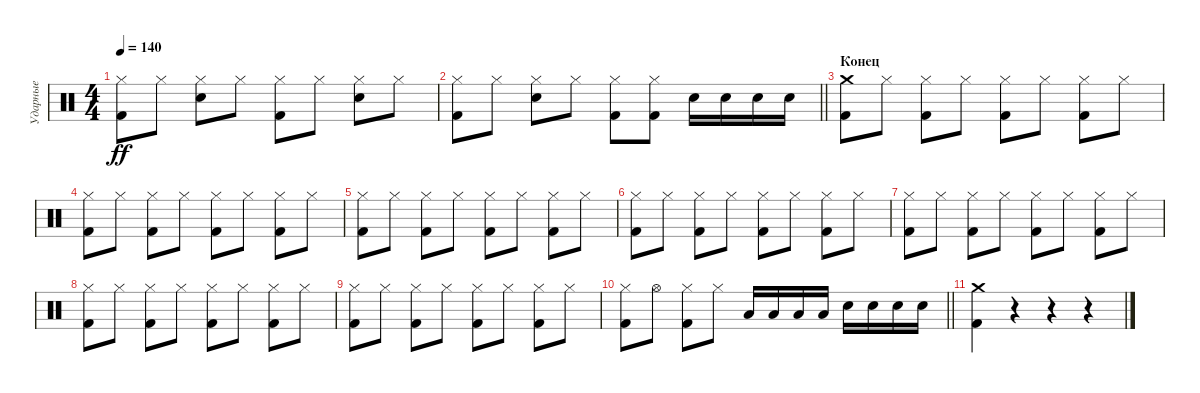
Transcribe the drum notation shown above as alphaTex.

\track ("Ударные" "Ударные") {solo instrument percussion}
\staff {score}
\articulation defaults
\ts (4 4)
\tempo 140
\clef neutral
\ks c
("Hi-Hat (closed)" "Kick (hit) 2").8{dy ff} "Hi-Hat (closed)".8 ("Hi-Hat (closed)" "Snare (hit) 2").8 "Hi-Hat (closed)".8 ("Hi-Hat (closed)" "Kick (hit) 2").8 "Hi-Hat (closed)".8 ("Hi-Hat (closed)" "Snare (hit) 2").8 "Hi-Hat (closed)".8 |
\barLineRight lightlight
("Hi-Hat (closed)" "Kick (hit) 2").8 "Hi-Hat (closed)".8 ("Hi-Hat (closed)" "Snare (hit) 2").8 "Hi-Hat (closed)".8 ("Hi-Hat (closed)" "Kick (hit) 2").8 ("Hi-Hat (closed)" "Kick (hit) 2").8 "Snare (hit) 2".16 "Snare (hit) 2".16 "Snare (hit) 2".16 "Snare (hit) 2".16 |
\section ("" "Конец")
("Crash medium (hit)" "Kick (hit) 2").8 "Hi-Hat (closed)".8 ("Hi-Hat (closed)" "Kick (hit) 2").8 "Hi-Hat (closed)".8 ("Hi-Hat (closed)" "Kick (hit) 2").8 "Hi-Hat (closed)".8 ("Hi-Hat (closed)" "Kick (hit) 2").8 "Hi-Hat (closed)".8 |
("Hi-Hat (closed)" "Kick (hit) 2").8 "Hi-Hat (closed)".8 ("Hi-Hat (closed)" "Kick (hit) 2").8 "Hi-Hat (closed)".8 ("Hi-Hat (closed)" "Kick (hit) 2").8 "Hi-Hat (closed)".8 ("Hi-Hat (closed)" "Kick (hit) 2").8 "Hi-Hat (closed)".8 |
("Hi-Hat (closed)" "Kick (hit) 2").8 "Hi-Hat (closed)".8 ("Hi-Hat (closed)" "Kick (hit) 2").8 "Hi-Hat (closed)".8 ("Hi-Hat (closed)" "Kick (hit) 2").8 "Hi-Hat (closed)".8 ("Hi-Hat (closed)" "Kick (hit) 2").8 "Hi-Hat (closed)".8 |
("Hi-Hat (closed)" "Kick (hit) 2").8 "Hi-Hat (closed)".8 ("Hi-Hat (closed)" "Kick (hit) 2").8 "Hi-Hat (closed)".8 ("Hi-Hat (closed)" "Kick (hit) 2").8 "Hi-Hat (closed)".8 ("Hi-Hat (closed)" "Kick (hit) 2").8 "Hi-Hat (closed)".8 |
("Hi-Hat (closed)" "Kick (hit) 2").8 "Hi-Hat (closed)".8 ("Hi-Hat (closed)" "Kick (hit) 2").8 "Hi-Hat (closed)".8 ("Hi-Hat (closed)" "Kick (hit) 2").8 "Hi-Hat (closed)".8 ("Hi-Hat (closed)" "Kick (hit) 2").8 "Hi-Hat (closed)".8 |
("Hi-Hat (closed)" "Kick (hit) 2").8 "Hi-Hat (closed)".8 ("Hi-Hat (closed)" "Kick (hit) 2").8 "Hi-Hat (closed)".8 ("Hi-Hat (closed)" "Kick (hit) 2").8 "Hi-Hat (closed)".8 ("Hi-Hat (closed)" "Kick (hit) 2").8 "Hi-Hat (closed)".8 |
("Hi-Hat (closed)" "Kick (hit) 2").8 "Hi-Hat (closed)".8 ("Hi-Hat (closed)" "Kick (hit) 2").8 "Hi-Hat (closed)".8 ("Hi-Hat (closed)" "Kick (hit) 2").8 "Hi-Hat (closed)".8 ("Hi-Hat (closed)" "Kick (hit) 2").8 "Hi-Hat (closed)".8 |
\barLineRight lightlight
("Hi-Hat (closed)" "Kick (hit) 2").8 "Hi-Hat (open)".8 ("Hi-Hat (closed)" "Kick (hit) 2").8 "Hi-Hat (closed)".8 "Low Tom (hit)".16 "Low Tom (hit)".16 "Low Tom (hit)".16 "Low Tom (hit)".16 "Snare (hit) 2".16 "Snare (hit) 2".16 "Snare (hit) 2".16 "Snare (hit) 2".16 |
("Crash medium (hit)" "Kick (hit) 2").4 r.4 r.4 r.4
